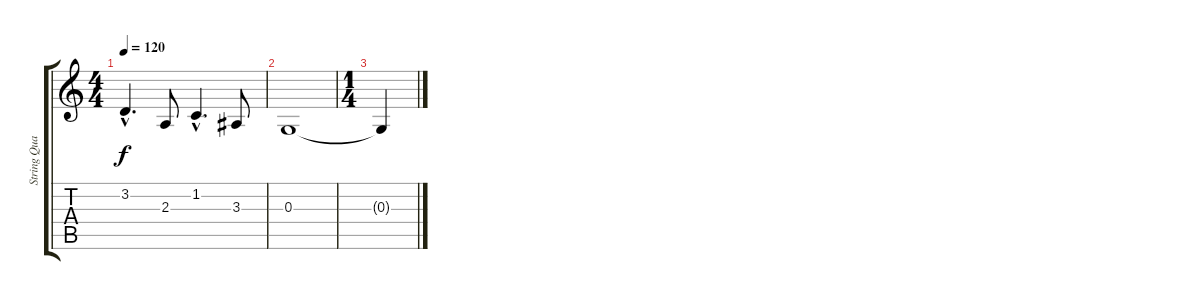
\track ("String Quartet 1" "String Qua") {instrument stringensemble1}
\staff {score tabs}
\tuning (E4 B3 G3 D3 A2 E2) {hide}
\ts (4 4)
\tempo 120
\clef g2
\ks c
3.2{hac}.4{d dy f} 2.3.8 1.2{hac}.4{d} 3.3.8 |
0.3.1 |
\ts (1 4)
0.3{t}.4
